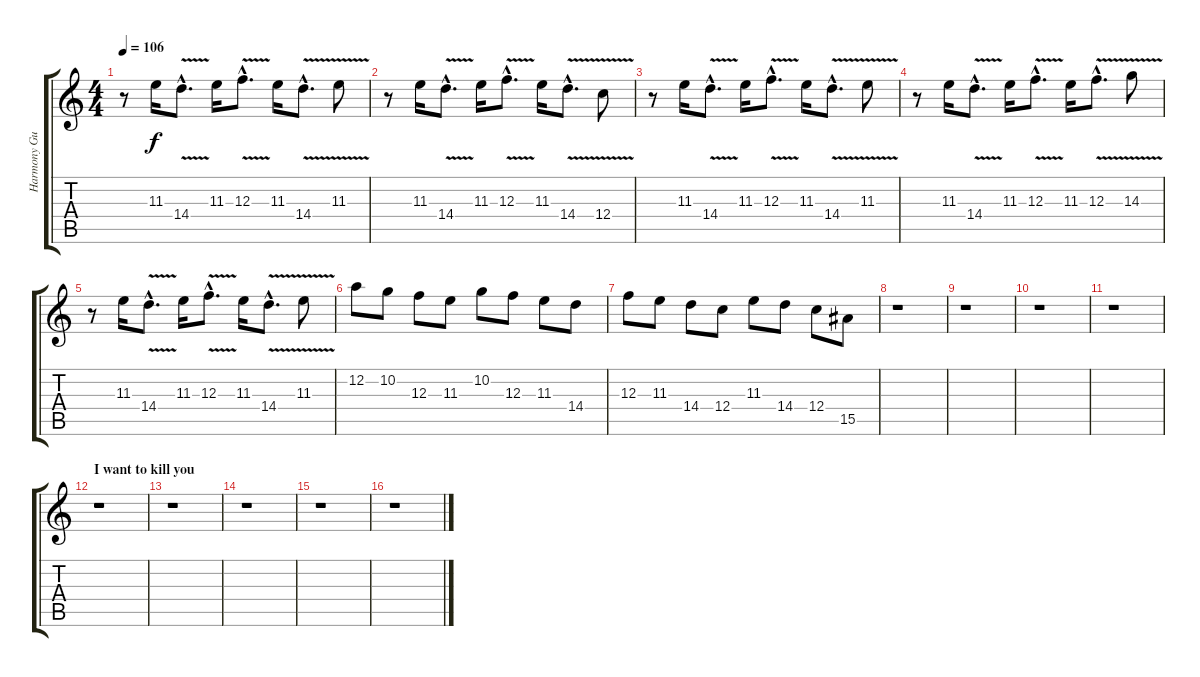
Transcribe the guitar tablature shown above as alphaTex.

\track ("Harmony Guitar" "Harmony Gu") {instrument overdrivenguitar}
\staff {score tabs}
\tuning (D4 A3 F3 C3 G2 D2) {hide}
\ts (4 4)
\tempo 106
\clef g2
\ks c
r.8{dy f} 11.3.16 14.4{v hac}.8{d} 11.3.16 12.3{v hac}.8{d} 11.3.16 14.4{v hac}.8{d} 11.3{v}.8 |
r.8 11.3.16 14.4{v hac}.8{d} 11.3.16 12.3{v hac}.8{d} 11.3.16 14.4{v hac}.8{d} 12.4{v}.8 |
r.8 11.3.16 14.4{v hac}.8{d} 11.3.16 12.3{v hac}.8{d} 11.3.16 14.4{v hac}.8{d} 11.3{v}.8 |
r.8 11.3.16 14.4{v hac}.8{d} 11.3.16 12.3{v hac}.8{d} 11.3.16 12.3{v hac}.8{d} 14.3{v}.8 |
r.8 11.3.16 14.4{v hac}.8{d} 11.3.16 12.3{v hac}.8{d} 11.3.16 14.4{v hac}.8{d} 11.3{v}.8 |
12.2.8 10.2.8 12.3.8 11.3.8 10.2.8 12.3.8 11.3.8 14.4.8 |
12.3.8 11.3.8 14.4.8 12.4.8 11.3.8 14.4.8 12.4.8 15.5.8 |
r.1 |
r.1 |
r.1 |
r.1 |
\section ("" "I want to kill you")
r.1 |
r.1 |
r.1 |
r.1 |
r.1
